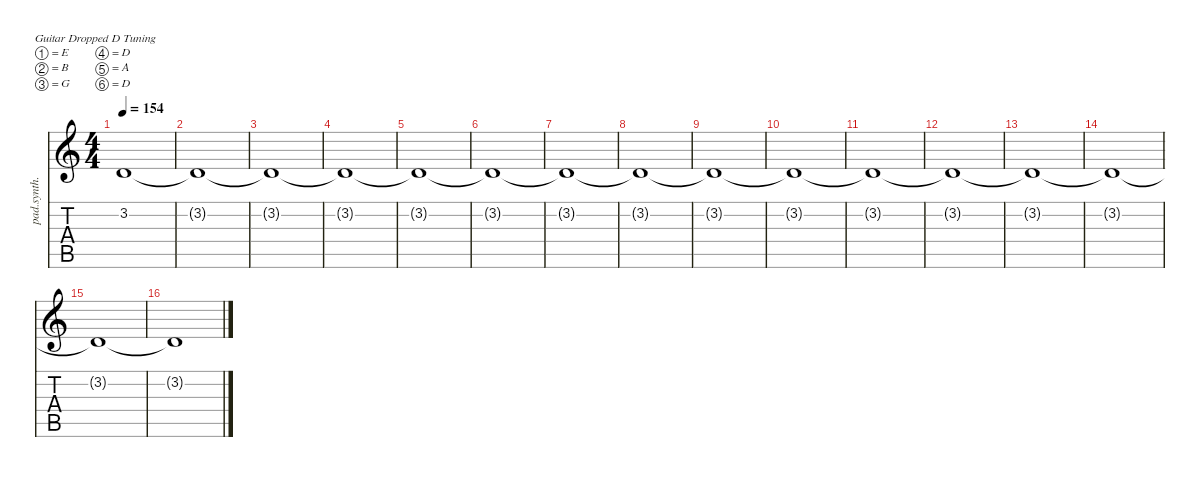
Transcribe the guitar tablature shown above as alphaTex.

\defaultSystemsLayout 4
\hideDynamics
\bracketExtendMode nobrackets
\otherSystemsTrackNameOrientation horizontal
\track ("Sweep 2" "pad.synth.") {instrument pad8sweep}
\staff {score tabs}
\tuning (E4 B3 G3 D3 A2 D2)
\ts (4 4)
\tempo 154
\clef g2
\ks c
3.2{t}.1{dy mf beam Up} |
3.2{t}.1{beam Up} |
3.2{t}.1{beam Up} |
3.2{t}.1{beam Up} |
3.2{t}.1{beam Up} |
3.2{t}.1{beam Up} |
3.2{t}.1{beam Up} |
3.2{t}.1{beam Up} |
3.2{t}.1{beam Up} |
3.2{t}.1{beam Up} |
3.2{t}.1{beam Up} |
3.2{t}.1{beam Up} |
3.2{t}.1{beam Up} |
3.2{t}.1{beam Up} |
3.2{t}.1{beam Up} |
3.2{t}.1{beam Up}
